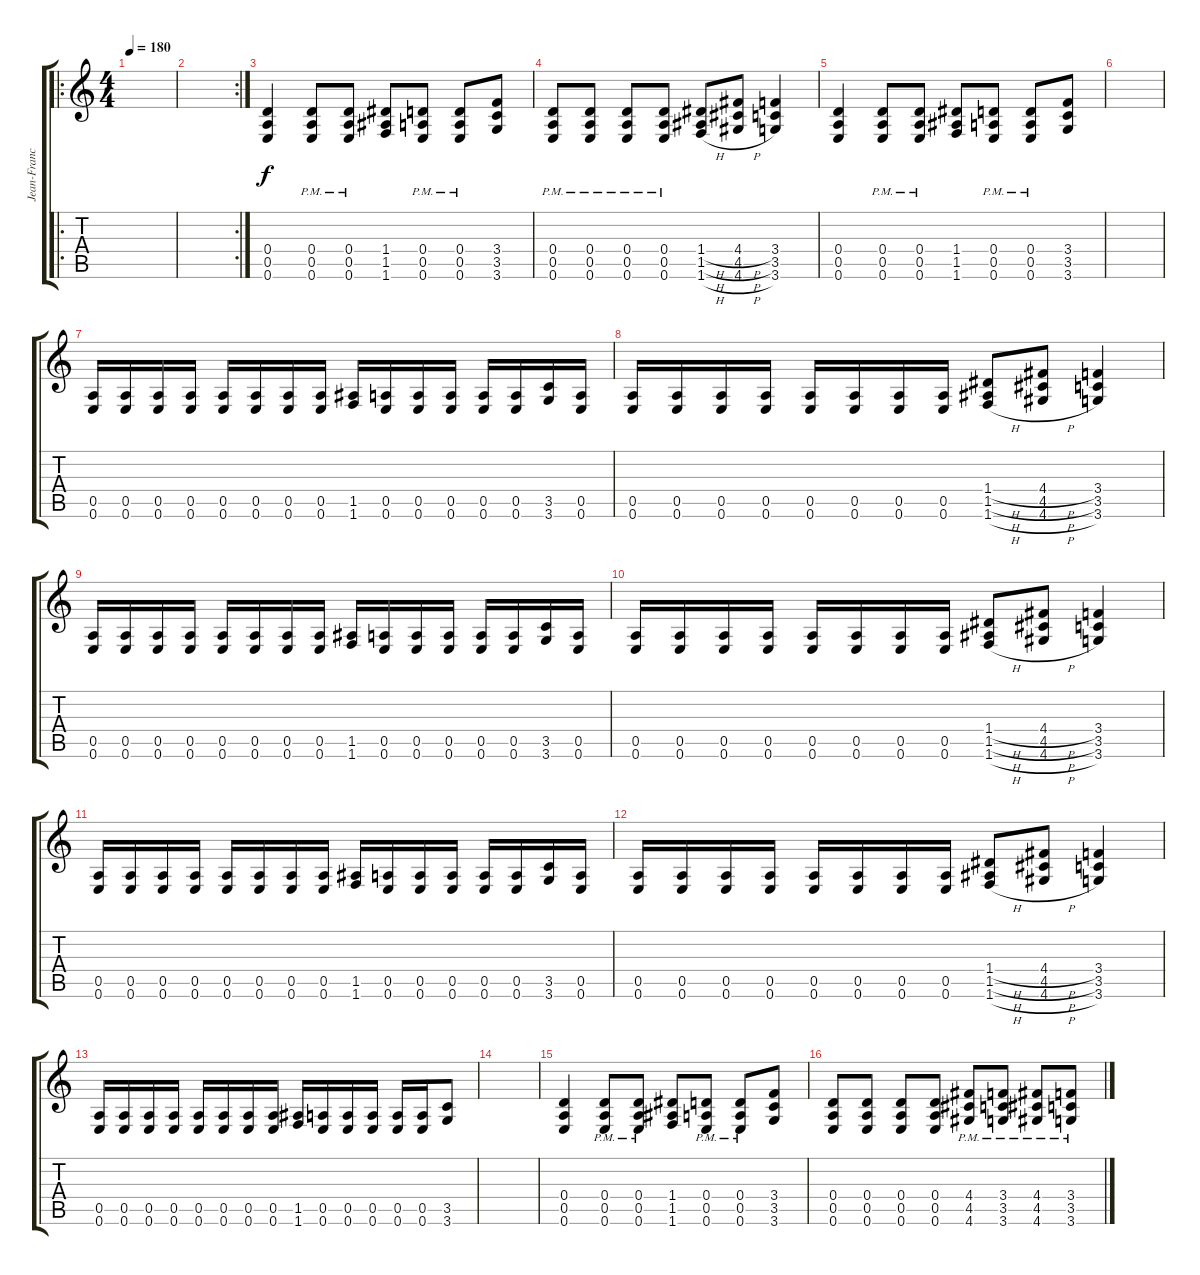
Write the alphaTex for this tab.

\track ("Jean-Francois Dagenais 2" "Jean-Franc") {instrument distortionguitar}
\staff {score tabs}
\tuning (E4 B3 G3 D3 A2 E2) {hide}
\ro
\ts (4 4)
\tempo 180
\clef g2
\ks c
|
\rc 2
|
(0.4 0.5 0.6).4 (0.4{pm} 0.5{pm} 0.6{pm}).8 (0.4{pm} 0.5{pm} 0.6{pm}).8 (1.4 1.5 1.6).8 (0.4{pm} 0.5{pm} 0.6{pm}).8 (0.4{pm} 0.5{pm} 0.6{pm}).8 (3.4 3.5 3.6).8 |
(0.4{pm} 0.5{pm} 0.6{pm}).8 (0.4{pm} 0.5{pm} 0.6{pm}).8 (0.4{pm} 0.5{pm} 0.6{pm}).8 (0.4{pm} 0.5{pm} 0.6{pm}).8 (1.4{h} 1.5{h} 1.6{h}).8 (4.4{h} 4.5{h} 4.6{h}).8 (3.4 3.5 3.6).4 |
(0.4 0.5 0.6).4 (0.4{pm} 0.5{pm} 0.6{pm}).8 (0.4{pm} 0.5{pm} 0.6{pm}).8 (1.4 1.5 1.6).8 (0.4{pm} 0.5{pm} 0.6{pm}).8 (0.4{pm} 0.5{pm} 0.6{pm}).8 (3.4 3.5 3.6).8 |
|
(0.5 0.6).16 (0.5 0.6).16 (0.5 0.6).16 (0.5 0.6).16 (0.5 0.6).16 (0.5 0.6).16 (0.5 0.6).16 (0.5 0.6).16 (1.5 1.6).16 (0.5 0.6).16 (0.5 0.6).16 (0.5 0.6).16 (0.5 0.6).16 (0.5 0.6).16 (3.5 3.6).16 (0.5 0.6).16 |
(0.5 0.6).16 (0.5 0.6).16 (0.5 0.6).16 (0.5 0.6).16 (0.5 0.6).16 (0.5 0.6).16 (0.5 0.6).16 (0.5 0.6).16 (1.4{h} 1.5{h} 1.6{h}).8 (4.4{h} 4.5{h} 4.6{h}).8 (3.4 3.5 3.6).4 |
(0.5 0.6).16 (0.5 0.6).16 (0.5 0.6).16 (0.5 0.6).16 (0.5 0.6).16 (0.5 0.6).16 (0.5 0.6).16 (0.5 0.6).16 (1.5 1.6).16 (0.5 0.6).16 (0.5 0.6).16 (0.5 0.6).16 (0.5 0.6).16 (0.5 0.6).16 (3.5 3.6).16 (0.5 0.6).16 |
(0.5 0.6).16 (0.5 0.6).16 (0.5 0.6).16 (0.5 0.6).16 (0.5 0.6).16 (0.5 0.6).16 (0.5 0.6).16 (0.5 0.6).16 (1.4{h} 1.5{h} 1.6{h}).8 (4.4{h} 4.5{h} 4.6{h}).8 (3.4 3.5 3.6).4 |
(0.5 0.6).16 (0.5 0.6).16 (0.5 0.6).16 (0.5 0.6).16 (0.5 0.6).16 (0.5 0.6).16 (0.5 0.6).16 (0.5 0.6).16 (1.5 1.6).16 (0.5 0.6).16 (0.5 0.6).16 (0.5 0.6).16 (0.5 0.6).16 (0.5 0.6).16 (3.5 3.6).16 (0.5 0.6).16 |
(0.5 0.6).16 (0.5 0.6).16 (0.5 0.6).16 (0.5 0.6).16 (0.5 0.6).16 (0.5 0.6).16 (0.5 0.6).16 (0.5 0.6).16 (1.4{h} 1.5{h} 1.6{h}).8 (4.4{h} 4.5{h} 4.6{h}).8 (3.4 3.5 3.6).4 |
(0.5 0.6).16 (0.5 0.6).16 (0.5 0.6).16 (0.5 0.6).16 (0.5 0.6).16 (0.5 0.6).16 (0.5 0.6).16 (0.5 0.6).16 (1.5 1.6).16 (0.5 0.6).16 (0.5 0.6).16 (0.5 0.6).16 (0.5 0.6).16 (0.5 0.6).16 (3.5 3.6).8 |
|
(0.4 0.5 0.6).4 (0.4{pm} 0.5{pm} 0.6{pm}).8 (0.4{pm} 0.5{pm} 0.6{pm}).8 (1.4 1.5 1.6).8 (0.4{pm} 0.5{pm} 0.6{pm}).8 (0.4{pm} 0.5{pm} 0.6{pm}).8 (3.4 3.5 3.6).8 |
(0.4 0.5 0.6).8 (0.4 0.5 0.6).8 (0.4 0.5 0.6).8 (0.4 0.5 0.6).8 (4.4{pm} 4.5{pm} 4.6{pm}).8 (3.4{pm} 3.5{pm} 3.6{pm}).8 (4.4{pm} 4.5{pm} 4.6{pm}).8 (3.4{pm} 3.5{pm} 3.6{pm}).8
